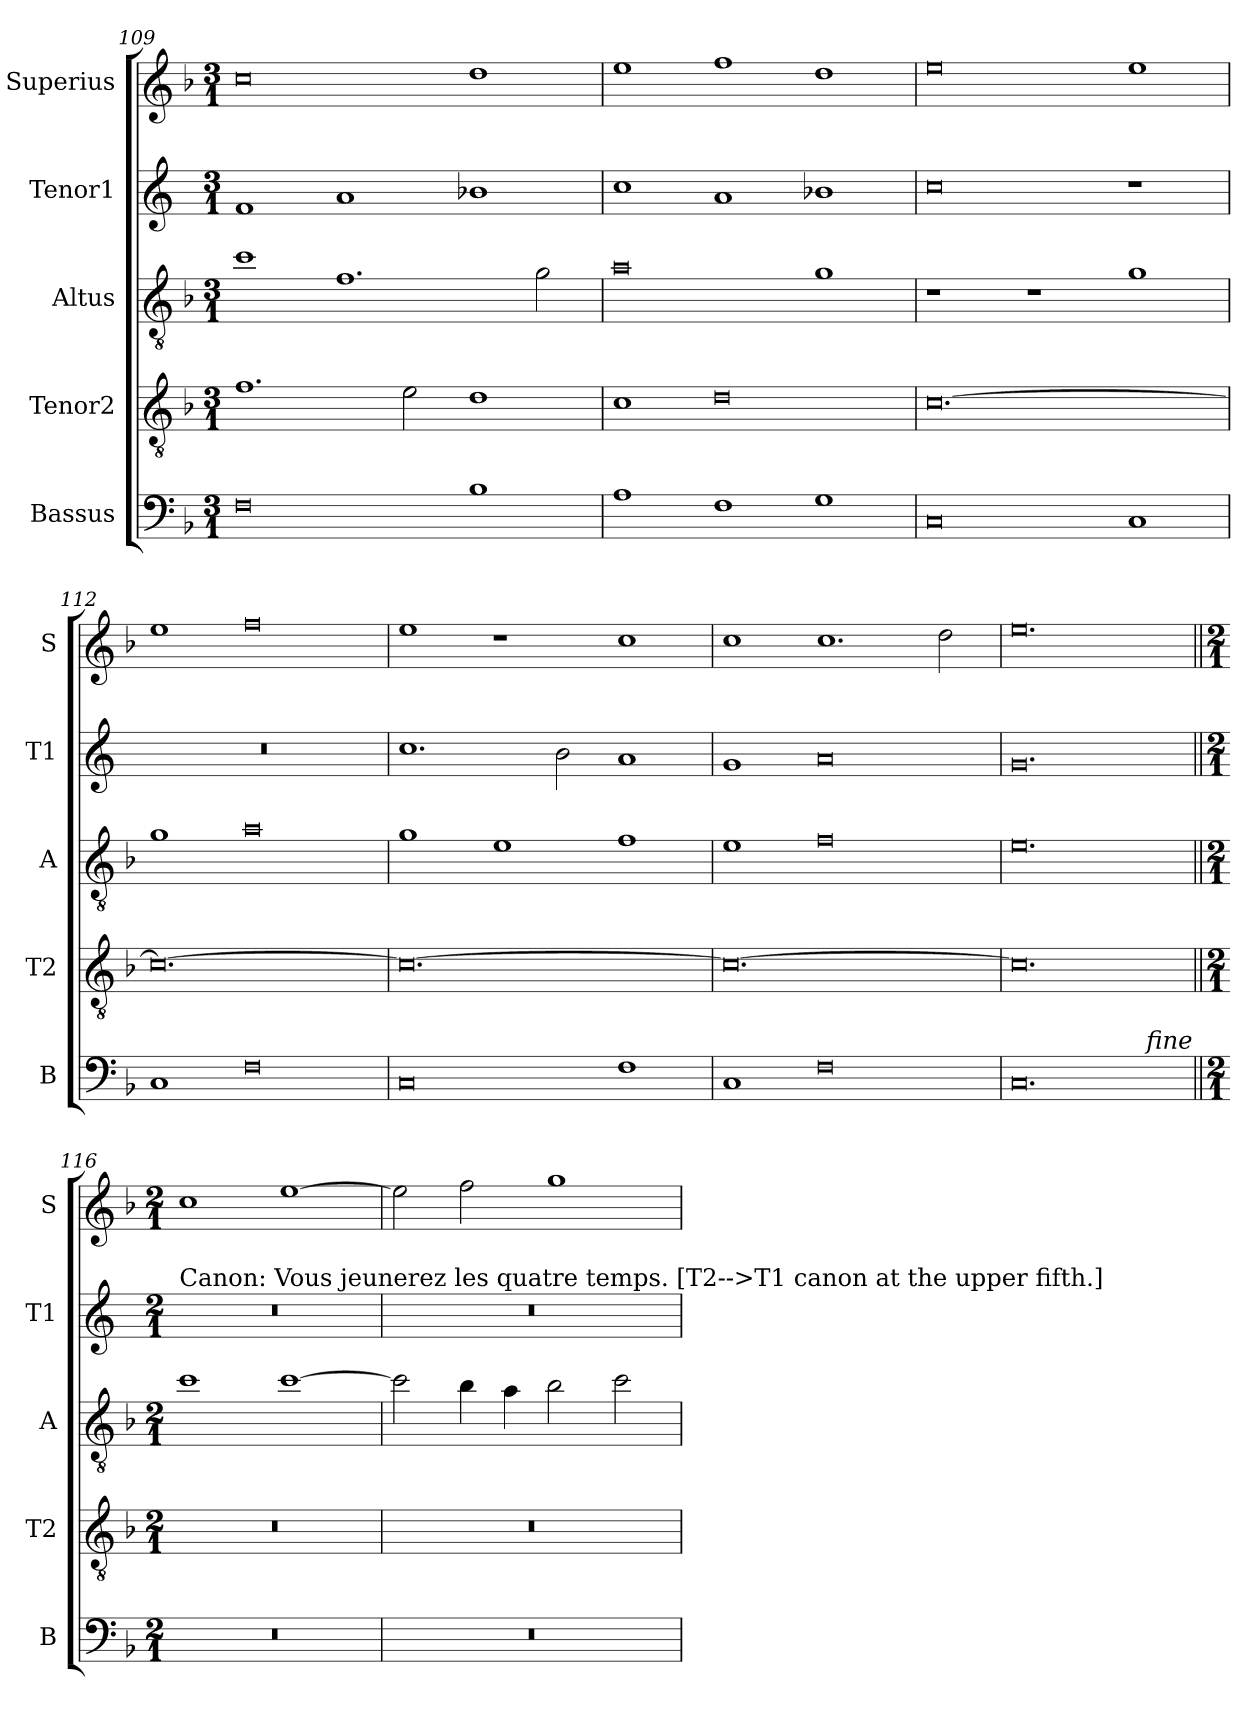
**kern	**kern	**kern	**kern	**kern
*part5	*part4	*part3	*part2	*part1
*staff5	*staff4	*staff3	*staff2	*staff1
*I"Bassus	*I"Tenor2	*I"Altus	*I"Tenor1	*I"Superius
*I'B	*I'T2	*I'A	*I'T1	*I'S
*clefF4	*clefGv2	*clefGv2	*clefG2	*clefG2
*k[b-]	*k[b-]	*k[b-]	*k[]	*k[b-]
*M3/1	*M3/1	*M3/1	*M3/1	*M3/1
=109	=109	=109	=109	=109
0F	1.f	1cc	1f	0cc
.	.	1.f	1a	.
.	2e\	.	.	.
1B-	1d	.	1b-X	1dd
.	.	2g\	.	.
=110	=110	=110	=110	=110
1A	1c	0a	1cc	1ee
1F	0d	.	1a	1ff
1G	.	1g	1b-X	1dd
=111	=111	=111	=111	=111
0C	[0.c	1r	0cc	0ee
.	.	1r	.	.
1C	.	1g	1r	1ee
=112	=112	=112	=112	=112
1C	0.c_	1g	0.r	1ee
0F	.	0a	.	0ff
=113	=113	=113	=113	=113
0C	0.c_	1g	1.cc	1ee
.	.	1e	.	1r
.	.	.	2b\	.
1F	.	1f	1a	1cc
=114	=114	=114	=114	=114
1C	0.c_	1e	1g	1cc
0F	.	0f	0a	1.cc
.	.	.	.	2dd\
=115	=115	=115	=115	=115
0.C	0.c]	0.e	0.g	0.ee
!LO:TX:a:i:rj:t=fine	!	!	!	!
!!LO:LB:g=z
=116||	=116||	=116||	=116||	=116||
*M2/1	*M2/1	*M2/1	*M2/1	*M2/1
!	!	!	!LO:TX:a:t=Canon&colon; Vous jeunerez les quatre temps. [T2-->T1 canon at the upper fifth.]	!
0r	0r	1cc	0r	1cc
.	.	[1cc	.	[1ee
=117	=117	=117	=117	=117
0r	0r	2cc\]	0r	2ee\]
.	.	4b-\	.	2ff\
.	.	4a\	.	.
.	.	2b-\	.	1gg
.	.	2cc\	.	.
=	=	=	=	=
*-	*-	*-	*-	*-
